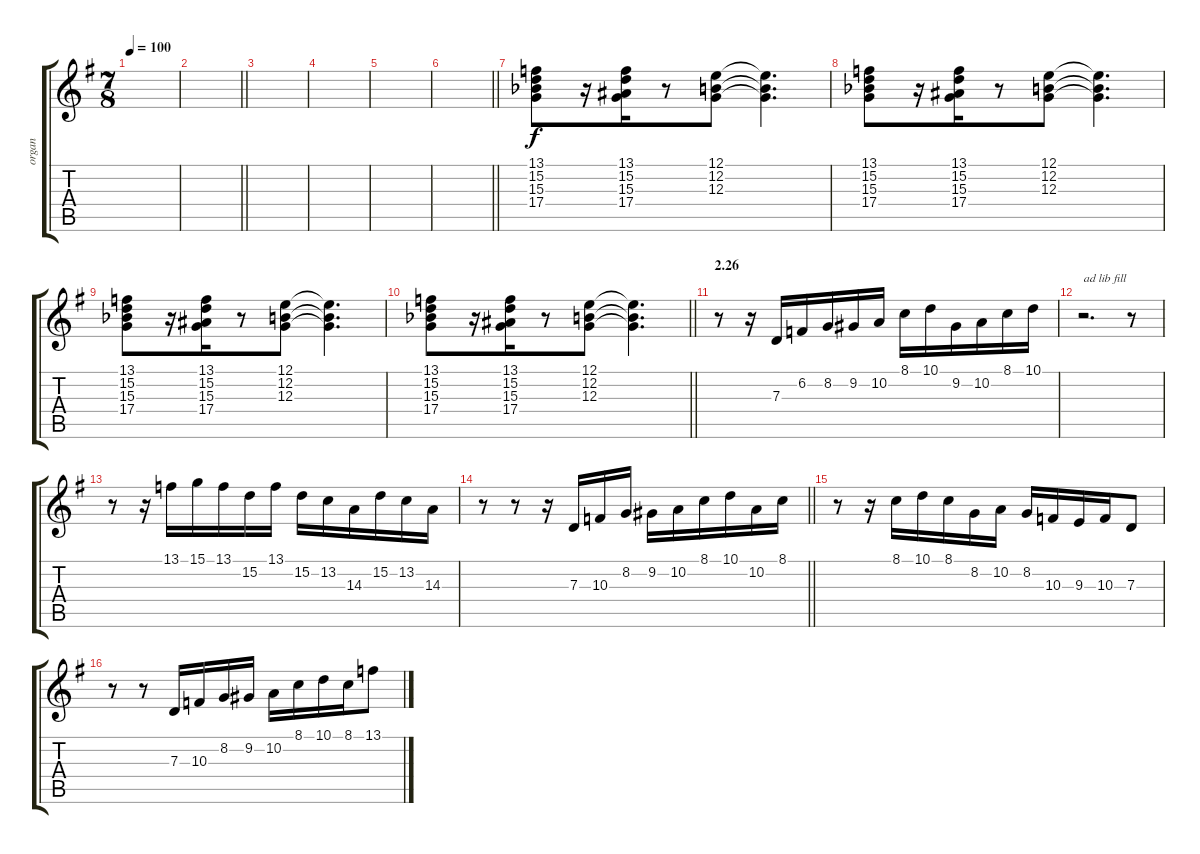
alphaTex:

\track ("organ" "organ") {instrument percussiveorgan}
\staff {score tabs}
\tuning (E4 B3 G3 D3 A2 E2) {hide}
\ts (7 8)
\tempo 100
\clef g2
\ks g
|
\barLineRight lightlight
|
|
|
|
\barLineRight lightlight
|
(13.1 15.2 15.3{acc b} 17.4).8 r.16 (13.1 15.2 15.3 17.4).16 r.8 (12.1 12.2 12.3).8 (12.1{t} 12.2{t} 12.3{t}).4{d} |
(13.1 15.2 15.3{acc b} 17.4).8 r.16 (13.1 15.2 15.3 17.4).16 r.8 (12.1 12.2 12.3).8 (12.1{t} 12.2{t} 12.3{t}).4{d} |
(13.1 15.2 15.3{acc b} 17.4).8 r.16 (13.1 15.2 15.3 17.4).16 r.8 (12.1 12.2 12.3).8 (12.1{t} 12.2{t} 12.3{t}).4{d} |
\barLineRight lightlight
(13.1 15.2 15.3{acc b} 17.4).8 r.16 (13.1 15.2 15.3 17.4).16 r.8 (12.1 12.2 12.3).8 (12.1{t} 12.2{t} 12.3{t}).4{d} |
\section ("" "2.26")
r.8 r.16 7.3.16 6.2.16 8.2.16 9.2.16 10.2.16 8.1.16 10.1.16 9.2.16 10.2.16 8.1.16 10.1.16 |
r.2{d txt "ad lib fill"} r.8 |
r.8 r.16 13.1.16 15.1.16 13.1.16 15.2.16 13.1.16 15.2.16 13.2.16 14.3.16 15.2.16 13.2.16 14.3.16 |
\barLineRight lightlight
r.8 r.8 r.16 7.3.16 10.3.16 8.2.16 9.2.16 10.2.16 8.1.16 10.1.16 10.2.16 8.1.16 |
r.8 r.16 8.1.16 10.1.16 8.1.16 8.2.16 10.2.16 8.2.16 10.3.16 9.3.16 10.3.16 7.3.8 |
r.8 r.8 7.3.16 10.3.16 8.2.16 9.2.16 10.2.16 8.1.16 10.1.16 8.1.16 13.1.8
